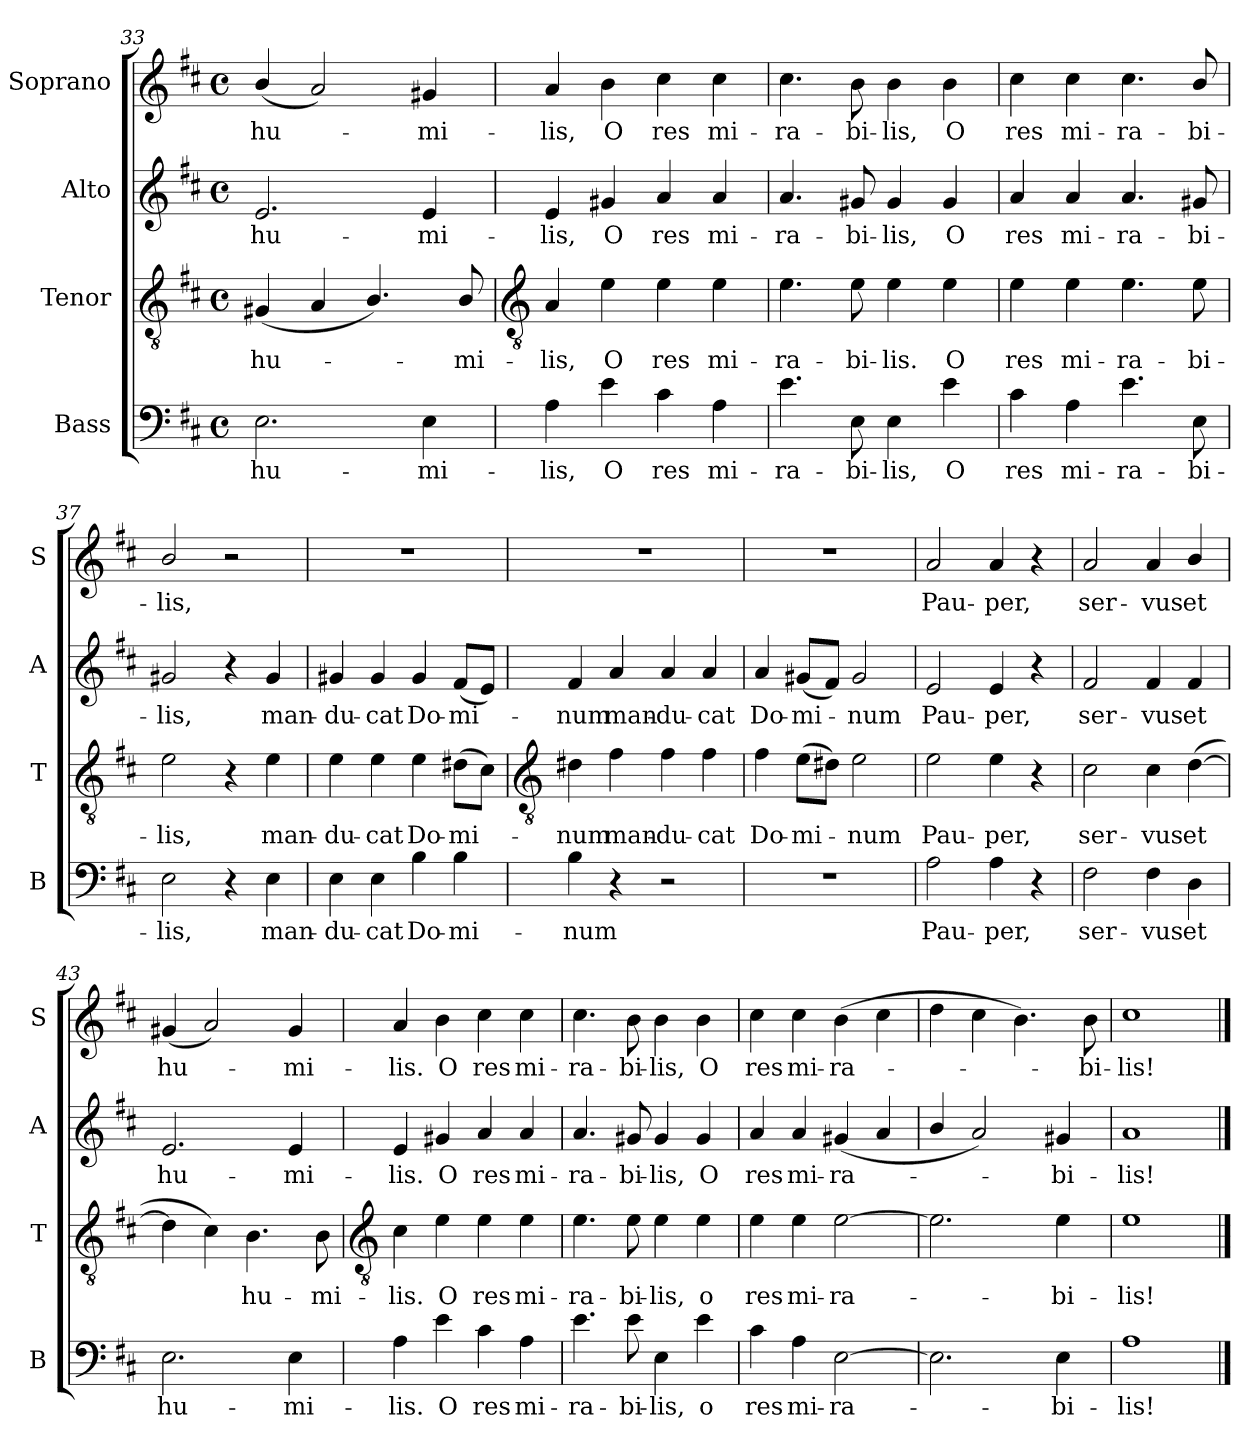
**kern	**text	**kern	**text	**kern	**text	**kern	**text
*part4	*part4	*part3	*part3	*part2	*part2	*part1	*part1
*staff4	*staff4	*staff3	*staff3	*staff2	*staff2	*staff1	*staff1
*I"Bass	*	*I"Tenor	*	*I"Alto	*	*I"Soprano	*
*I'B	*	*I'T	*	*I'A	*	*I'S	*
*clefF4	*	*clefGv2	*	*clefG2	*	*clefG2	*
*k[f#c#]	*	*k[f#c#]	*	*k[f#c#]	*	*k[f#c#]	*
*D:	*	*D:	*	*D:	*	*D:	*
*M4/4	*	*M4/4	*	*M4/4	*	*M4/4	*
*met(c)	*	*met(c)	*	*met(c)	*	*met(c)	*
=33	=33	=33	=33	=33	=33	=33	=33
!	!LO:LY:b	!	!LO:LY:b	!	!LO:LY:b	!	!LO:LY:b
2.E	hu-	(<4G#X	hu-	2.e	hu-	(<4b/	hu-
.	.	4A	.	.	.	2a)	.
.	.	4.B/)	.	.	.	.	.
!	!LO:LY:b	!	!	!	!LO:LY:b	!	!LO:LY:b
4E	-mi-	.	.	4e	-mi-	4g#X	mi-
!	!	!	!LO:LY:b	!	!	!	!
.	.	8B/	mi-	.	.	.	.
!!LO:LB:g=z
=34	=34	=34	=34	=34	=34	=34	=34
*	*	*clefGv2	*	*	*	*	*
!	!LO:LY:b	!	!LO:LY:b	!	!LO:LY:b	!	!LO:LY:b
4A	-lis,	4A	-lis,	4e	-lis,	4a	-lis,
!	!LO:LY:b	!	!LO:LY:b	!	!LO:LY:b	!	!LO:LY:b
4e	O	4e	O	4g#X	O	4b	O
!	!LO:LY:b	!	!LO:LY:b	!	!LO:LY:b	!	!LO:LY:b
4c#	res	4e	res	4a	res	4cc#	res
!	!LO:LY:b	!	!LO:LY:b	!	!LO:LY:b	!	!LO:LY:b
4A	mi-	4e	mi-	4a	mi-	4cc#	mi-
=35	=35	=35	=35	=35	=35	=35	=35
!	!LO:LY:b	!	!LO:LY:b	!	!LO:LY:b	!	!LO:LY:b
4.e	-ra-	4.e	-ra-	4.a	-ra-	4.cc#	-ra-
!	!LO:LY:b	!	!LO:LY:b	!	!LO:LY:b	!	!LO:LY:b
8E	-bi-	8e	-bi-	8g#X	-bi-	8b	-bi-
!	!LO:LY:b	!	!LO:LY:b	!	!LO:LY:b	!	!LO:LY:b
4E	-lis,	4e	-lis.	4g#	-lis,	4b	-lis,
!	!LO:LY:b	!	!LO:LY:b	!	!LO:LY:b	!	!LO:LY:b
4e	O	4e	O	4g#	O	4b	O
=36	=36	=36	=36	=36	=36	=36	=36
!	!LO:LY:b	!	!LO:LY:b	!	!LO:LY:b	!	!LO:LY:b
4c#	res	4e	res	4a	res	4cc#	res
!	!LO:LY:b	!	!LO:LY:b	!	!LO:LY:b	!	!LO:LY:b
4A	mi-	4e	mi-	4a	mi-	4cc#	mi-
!	!LO:LY:b	!	!LO:LY:b	!	!LO:LY:b	!	!LO:LY:b
4.e	-ra-	4.e	-ra-	4.a	-ra-	4.cc#	-ra-
!	!LO:LY:b	!	!LO:LY:b	!	!LO:LY:b	!	!LO:LY:b
8E	-bi-	8e	-bi-	8g#X	-bi-	8b/	-bi-
=37	=37	=37	=37	=37	=37	=37	=37
!	!LO:LY:b	!	!LO:LY:b	!	!LO:LY:b	!	!LO:LY:b
2E	-lis,	2e	-lis,	2g#X	-lis,	2b/	-lis,
4r	.	4r	.	4r	.	2r	.
!	!LO:LY:b	!	!LO:LY:b	!	!LO:LY:b	!	!
4E	man-	4e	man-	4g#	man-	.	.
=38	=38	=38	=38	=38	=38	=38	=38
!	!LO:LY:b	!	!LO:LY:b	!	!LO:LY:b	!	!
4E	-du-	4e	-du-	4g#X	-du-	1r	.
!	!LO:LY:b	!	!LO:LY:b	!	!LO:LY:b	!	!
4E	-cat	4e	-cat	4g#	-cat	.	.
!	!LO:LY:b	!	!LO:LY:b	!	!LO:LY:b	!	!
4B	Do-	4e	Do-	4g#	Do-	.	.
!	!LO:LY:b	!	!LO:LY:b	!	!LO:LY:b	!	!
4B	-mi-	(>8d#XL	-mi-	(<8f#L	-mi-	.	.
.	.	8c#J)	.	8eJ)	.	.	.
!!LO:LB:g=z
=39	=39	=39	=39	=39	=39	=39	=39
*	*	*clefGv2	*	*	*	*	*
!	!LO:LY:b	!	!LO:LY:b	!	!LO:LY:b	!	!
4B	-num	4d#X	num	4f#	num	1r	.
!	!	!	!LO:LY:b	!	!LO:LY:b	!	!
4r	.	4f#	man-	4a	man-	.	.
!	!	!	!LO:LY:b	!	!LO:LY:b	!	!
2r	.	4f#	-du-	4a	-du-	.	.
!	!	!	!LO:LY:b	!	!LO:LY:b	!	!
.	.	4f#	-cat	4a	-cat	.	.
=40	=40	=40	=40	=40	=40	=40	=40
!	!	!	!LO:LY:b	!	!LO:LY:b	!	!
1r	.	4f#	Do-	4a	Do-	1r	.
!	!	!	!LO:LY:b	!	!LO:LY:b	!	!
.	.	(>8eL	-mi-	(<8g#XL	-mi-	.	.
.	.	8d#XJ)	.	8f#J)	.	.	.
!	!	!	!LO:LY:b	!	!LO:LY:b	!	!
.	.	2e	num	2g#	num	.	.
=41	=41	=41	=41	=41	=41	=41	=41
!	!LO:LY:b	!	!LO:LY:b	!	!LO:LY:b	!	!LO:LY:b
2A	Pau-	2e	Pau-	2e	Pau-	2a	Pau-
!	!LO:LY:b	!	!LO:LY:b	!	!LO:LY:b	!	!LO:LY:b
4A	-per,	4e	-per,	4e	-per,	4a	-per,
4r	.	4r	.	4r	.	4r	.
=42	=42	=42	=42	=42	=42	=42	=42
!	!LO:LY:b	!	!LO:LY:b	!	!LO:LY:b	!	!LO:LY:b
2F#	ser-	2c#	ser-	2f#	ser-	2a	ser-
!	!LO:LY:b	!	!LO:LY:b	!	!LO:LY:b	!	!LO:LY:b
4F#	-vus	4c#	-vus	4f#	-vus	4a	-vus
!	!LO:LY:b	!	!LO:LY:b	!	!LO:LY:b	!	!LO:LY:b
4D	et	(>[4d	et	4f#	et	4b/	et
=43	=43	=43	=43	=43	=43	=43	=43
!	!LO:LY:b	!	!	!	!LO:LY:b	!	!LO:LY:b
2.E	hu-	4d]	.	2.e	hu-	(<4g#X	hu-
.	.	4c#)	.	.	.	2a)	.
!	!	!	!LO:LY:b	!	!	!	!
.	.	4.B	hu-	.	.	.	.
!	!LO:LY:b	!	!	!	!LO:LY:b	!	!LO:LY:b
4E	-mi-	.	.	4e	-mi-	4g#	mi-
!	!	!	!LO:LY:b	!	!	!	!
.	.	8B	-mi-	.	.	.	.
!!LO:LB:g=z
=44	=44	=44	=44	=44	=44	=44	=44
*	*	*clefGv2	*	*	*	*	*
!	!LO:LY:b	!	!LO:LY:b	!	!LO:LY:b	!	!LO:LY:b
4A	-lis.	4c#	-lis.	4e	-lis.	4a	-lis.
!	!LO:LY:b	!	!LO:LY:b	!	!LO:LY:b	!	!LO:LY:b
4e	O	4e	O	4g#X	O	4b	O
!	!LO:LY:b	!	!LO:LY:b	!	!LO:LY:b	!	!LO:LY:b
4c#	res	4e	res	4a	res	4cc#	res
!	!LO:LY:b	!	!LO:LY:b	!	!LO:LY:b	!	!LO:LY:b
4A	mi-	4e	mi-	4a	mi-	4cc#	mi-
=45	=45	=45	=45	=45	=45	=45	=45
!	!LO:LY:b	!	!LO:LY:b	!	!LO:LY:b	!	!LO:LY:b
4.e	-ra-	4.e	-ra-	4.a	-ra-	4.cc#	-ra-
!	!LO:LY:b	!	!LO:LY:b	!	!LO:LY:b	!	!LO:LY:b
8e	-bi-	8e	-bi-	8g#X	-bi-	8b	-bi-
!	!LO:LY:b	!	!LO:LY:b	!	!LO:LY:b	!	!LO:LY:b
4E	-lis,	4e	-lis,	4g#	-lis,	4b	-lis,
!	!LO:LY:b	!	!LO:LY:b	!	!LO:LY:b	!	!LO:LY:b
4e	o	4e	o	4g#	O	4b	O
=46	=46	=46	=46	=46	=46	=46	=46
!	!LO:LY:b	!	!LO:LY:b	!	!LO:LY:b	!	!LO:LY:b
4c#	res	4e	res	4a	res	4cc#	res
!	!LO:LY:b	!	!LO:LY:b	!	!LO:LY:b	!	!LO:LY:b
4A	mi-	4e	mi-	4a	mi-	4cc#	mi-
!	!LO:LY:b	!	!LO:LY:b	!	!LO:LY:b	!	!LO:LY:b
[2E	-ra-	[2e	-ra-	(<4g#X	-ra-	(>4b	-ra-
.	.	.	.	4a	.	4cc#	.
=47	=47	=47	=47	=47	=47	=47	=47
2.E]	.	2.e]	.	4b/	.	4dd	.
.	.	.	.	2a)	.	4cc#	.
.	.	.	.	.	.	4.b)	.
!	!LO:LY:b	!	!LO:LY:b	!	!LO:LY:b	!	!
4E	bi-	4e	bi-	4g#X	bi-	.	.
!	!	!	!	!	!	!	!LO:LY:b
.	.	.	.	.	.	8b	bi-
=48	=48	=48	=48	=48	=48	=48	=48
!	!LO:LY:b	!	!LO:LY:b	!	!LO:LY:b	!	!LO:LY:b
1A	-lis!	1e	-lis!	1a	-lis!	1cc#	-lis!
==	==	==	==	==	==	==	==
*-	*-	*-	*-	*-	*-	*-	*-
